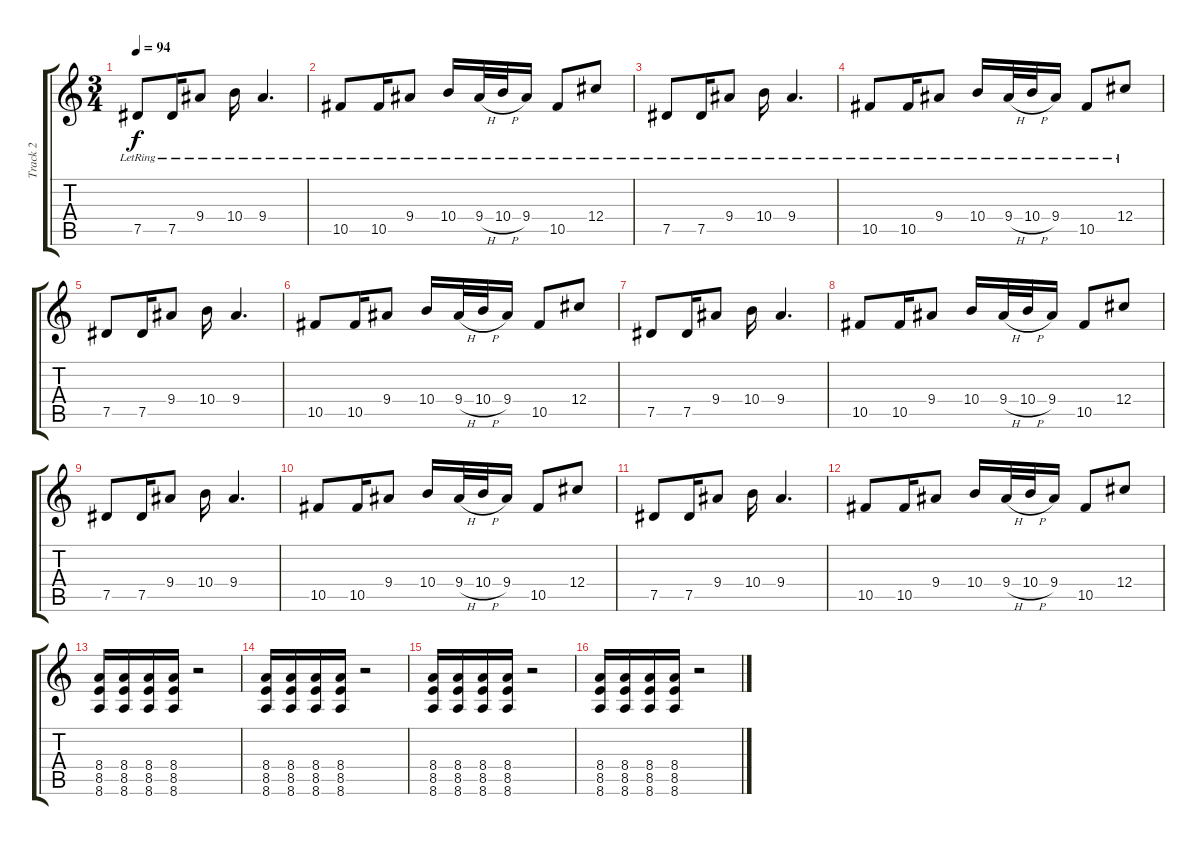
\track ("Track 2" "Track 2") {instrument distortionguitar}
\staff {score tabs}
\tuning (Eb4 Bb3 Gb3 Db3 Ab2 Db2) {hide}
\ts (3 4)
\tempo 94
\clef g2
\ks c
7.5{lr}.8{dy f} 7.5{lr}.16 9.4{lr}.8 10.4{lr}.16 9.4{lr}.4{d} |
10.5{lr}.8 10.5{lr}.16 9.4{lr}.8 10.4{lr}.16 9.4{h lr}.32 10.4{h lr}.32 9.4{lr}.16 10.5{lr}.8 12.4{lr}.8 |
7.5{lr}.8 7.5{lr}.16 9.4{lr}.8 10.4{lr}.16 9.4{lr}.4{d} |
10.5{lr}.8 10.5{lr}.16 9.4{lr}.8 10.4{lr}.16 9.4{h lr}.32 10.4{h lr}.32 9.4{lr}.16 10.5{lr}.8 12.4{lr}.8 |
7.5.8{instrument distortionguitar} 7.5.16 9.4.8 10.4.16 9.4.4{d} |
10.5.8 10.5.16 9.4.8 10.4.16 9.4{h}.32 10.4{h}.32 9.4.16 10.5.8 12.4.8 |
7.5.8 7.5.16 9.4.8 10.4.16 9.4.4{d} |
10.5.8 10.5.16 9.4.8 10.4.16 9.4{h}.32 10.4{h}.32 9.4.16 10.5.8 12.4.8 |
7.5.8 7.5.16 9.4.8 10.4.16 9.4.4{d} |
10.5.8 10.5.16 9.4.8 10.4.16 9.4{h}.32 10.4{h}.32 9.4.16 10.5.8 12.4.8 |
7.5.8 7.5.16 9.4.8 10.4.16 9.4.4{d} |
10.5.8 10.5.16 9.4.8 10.4.16 9.4{h}.32 10.4{h}.32 9.4.16 10.5.8 12.4.8 |
(8.4 8.5 8.6).16 (8.4 8.5 8.6).16 (8.4 8.5 8.6).16 (8.4 8.5 8.6).16 r.2 |
(8.4 8.5 8.6).16 (8.4 8.5 8.6).16 (8.4 8.5 8.6).16 (8.4 8.5 8.6).16 r.2 |
(8.4 8.5 8.6).16 (8.4 8.5 8.6).16 (8.4 8.5 8.6).16 (8.4 8.5 8.6).16 r.2 |
(8.4 8.5 8.6).16 (8.4 8.5 8.6).16 (8.4 8.5 8.6).16 (8.4 8.5 8.6).16 r.2
